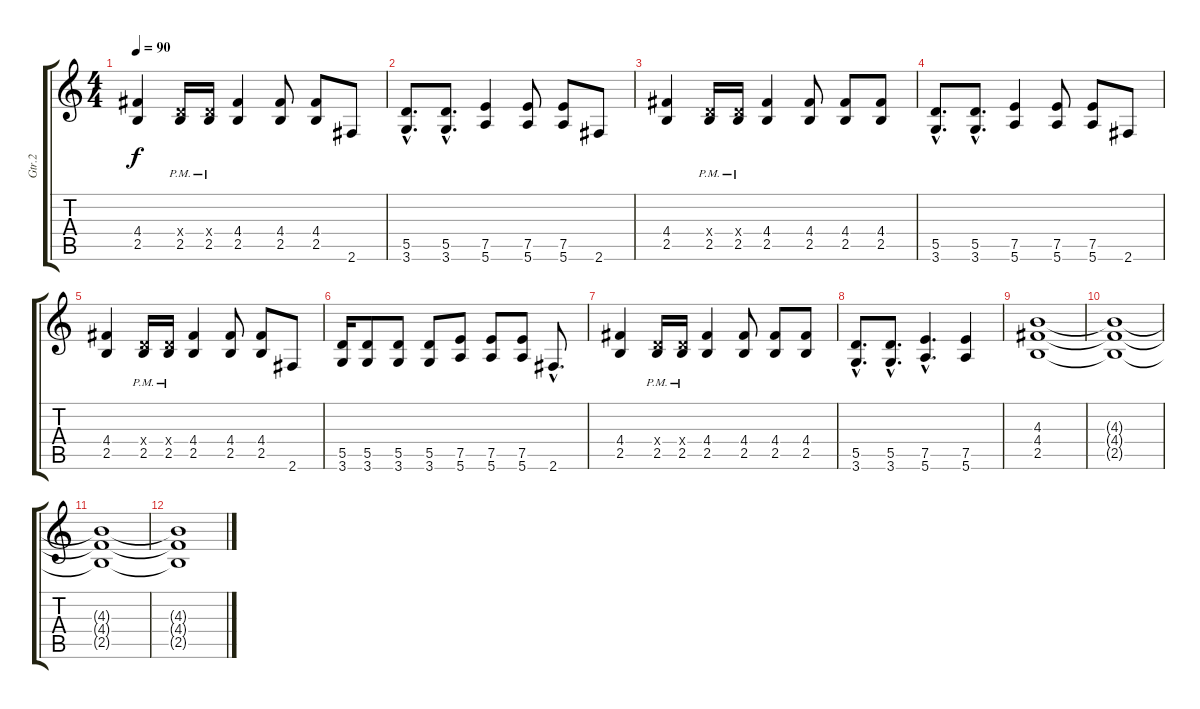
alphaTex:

\track ("Gtr.2" "Gtr.2") {instrument distortionguitar}
\staff {score tabs}
\tuning (E4 B3 G3 D3 A2 E2) {hide}
\ts (4 4)
\tempo 90
\clef g2
\ks c
(4.4 2.5).4{dy f} (0.4{x} 2.5{pm}).16 (0.4{x} 2.5{pm}).16 (4.4 2.5).4 (4.4 2.5).8 (4.4 2.5).8 2.6.8 |
(5.5{hac} 3.6{hac}).8{d} (5.5{hac} 3.6{hac}).8{d} (7.5 5.6).4 (7.5 5.6).8 (7.5 5.6).8 2.6.8 |
(4.4 2.5).4 (0.4{x} 2.5{pm}).16 (0.4{x} 2.5{pm}).16 (4.4 2.5).4 (4.4 2.5).8 (4.4 2.5).8 (4.4 2.5).8 |
(5.5{hac} 3.6{hac}).8{d} (5.5{hac} 3.6{hac}).8{d} (7.5 5.6).4 (7.5 5.6).8 (7.5 5.6).8 2.6.8 |
(4.4 2.5).4 (0.4{x} 2.5{pm}).16 (0.4{x} 2.5{pm}).16 (4.4 2.5).4 (4.4 2.5).8 (4.4 2.5).8 2.6.8 |
(5.5 3.6).16 (5.5 3.6).8 (5.5 3.6).8 (5.5 3.6).8 (7.5 5.6).8 (7.5 5.6).8 (7.5 5.6).8 2.6{hac}.8{d} |
(4.4 2.5).4 (0.4{x} 2.5{pm}).16 (0.4{x} 2.5{pm}).16 (4.4 2.5).4 (4.4 2.5).8 (4.4 2.5).8 (4.4 2.5).8 |
(5.5{hac} 3.6{hac}).8{d} (5.5{hac} 3.6{hac}).8{d} (7.5{hac} 5.6{hac}).4{d} (7.5 5.6).4 |
(4.3 4.4 2.5).1 |
(4.3{t} 4.4{t} 2.5{t}).1 |
(4.3{t} 4.4{t} 2.5{t}).1 |
(4.3{t} 4.4{t} 2.5{t}).1{volume 0}
